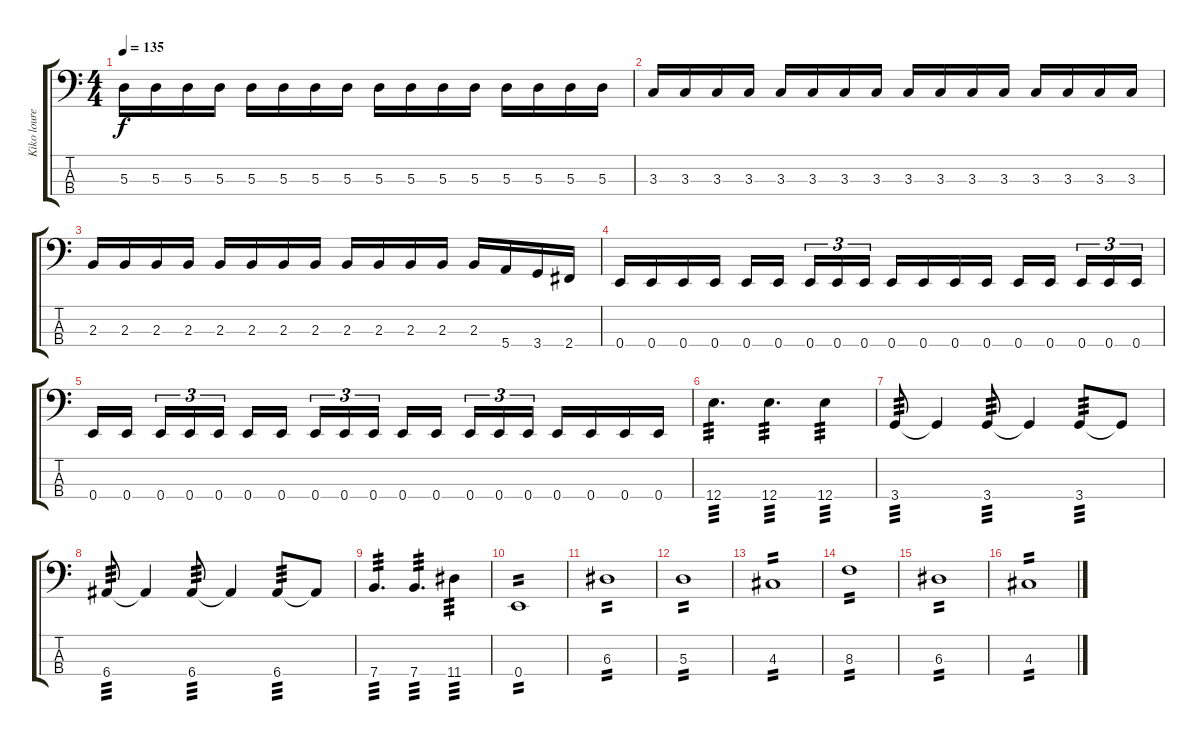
\track ("Kiko loureiro Bass" "Kiko loure") {instrument electricbassfinger}
\staff {score tabs}
\tuning (G2 D2 A1 E1) {hide}
\ts (4 4)
\tempo 135
\clef f4
\ks c
5.3.16{dy f} 5.3.16 5.3.16 5.3.16 5.3.16 5.3.16 5.3.16 5.3.16 5.3.16 5.3.16 5.3.16 5.3.16 5.3.16 5.3.16 5.3.16 5.3.16 |
3.3.16 3.3.16 3.3.16 3.3.16 3.3.16 3.3.16 3.3.16 3.3.16 3.3.16 3.3.16 3.3.16 3.3.16 3.3.16 3.3.16 3.3.16 3.3.16 |
2.3.16 2.3.16 2.3.16 2.3.16 2.3.16 2.3.16 2.3.16 2.3.16 2.3.16 2.3.16 2.3.16 2.3.16 2.3.16 5.4.16 3.4.16 2.4.16 |
0.4.16 0.4.16 0.4.16 0.4.16 0.4.16 0.4.16{beam splitsecondary} 0.4.16{tu (3 2)} 0.4.16{tu (3 2)} 0.4.16{tu (3 2)} 0.4.16 0.4.16 0.4.16 0.4.16 0.4.16 0.4.16{beam splitsecondary} 0.4.16{tu (3 2)} 0.4.16{tu (3 2)} 0.4.16{tu (3 2)} |
0.4.16 0.4.16{beam splitsecondary} 0.4.16{tu (3 2)} 0.4.16{tu (3 2)} 0.4.16{tu (3 2)} 0.4.16 0.4.16{beam splitsecondary} 0.4.16{tu (3 2)} 0.4.16{tu (3 2)} 0.4.16{tu (3 2)} 0.4.16 0.4.16{beam splitsecondary} 0.4.16{tu (3 2)} 0.4.16{tu (3 2)} 0.4.16{tu (3 2)} 0.4.16 0.4.16 0.4.16 0.4.16 |
12.4.4{d tp 3} 12.4.4{d tp 3} 12.4.4{tp 3} |
3.4.8{tp 3} 3.4{t}.4 3.4.8{tp 3} 3.4{t}.4 3.4.8{tp 3} 3.4{t}.8 |
6.4.8{tp 3} 6.4{t}.4 6.4.8{tp 3} 6.4{t}.4 6.4.8{tp 3} 6.4{t}.8 |
7.4.4{d tp 3} 7.4.4{d tp 3} 11.4.4{tp 3} |
0.4.1{tp 2} |
6.3.1{tp 2} |
5.3.1{tp 2} |
4.3.1{tp 2} |
8.3.1{tp 2} |
6.3.1{tp 2} |
4.3.1{tp 2}
